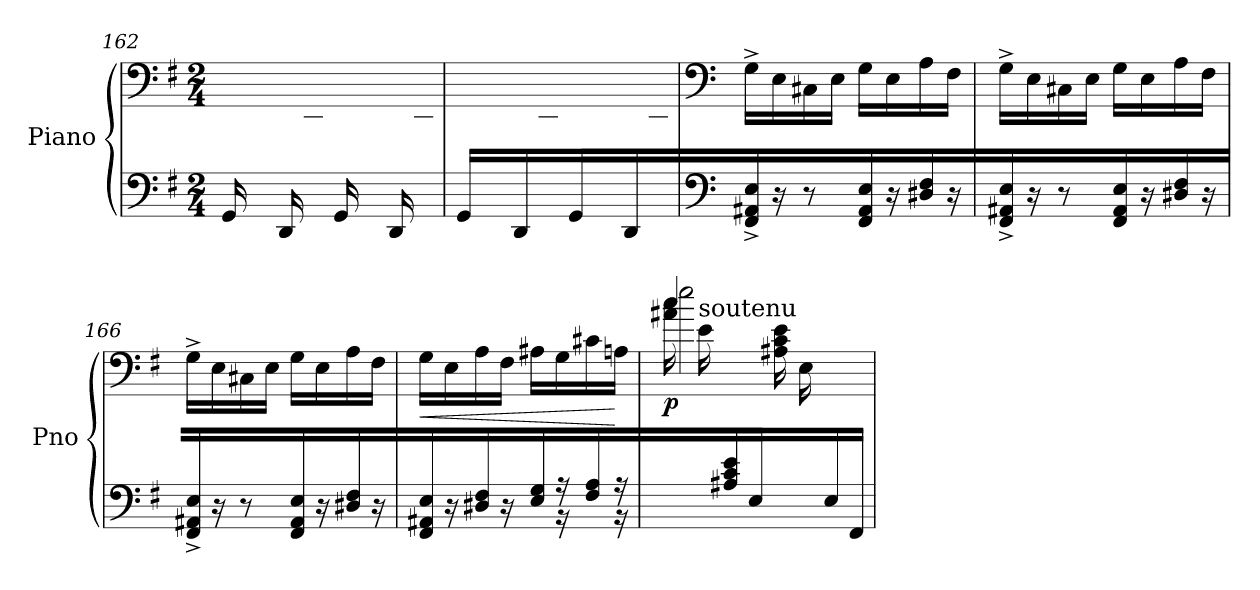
**kern	**kern	**dynam
*part1	*part1	*part1
*staff2	*staff1	*staff1/2
*I"Piano	*	*
*I'Pno	*	*
*clefF4	*clefF4	*
*k[f#]	*k[f#]	*
*G:	*G:	*
*M2/4	*M2/4	*
=162	=162	=162
*^	*	*
16GG/LL	2ryy	16ryy	.
16ryy	.	16FF#\ 16AA#X\ 16C#X\	.
16DD/	.	16ryy	.
16ryy	.	16EE\ 16AA#\ 16C#\JJ	.
16GG/LL	.	16ryy	.
16ryy	.	16FF#\ 16AA#\ 16C#\	.
16DD/	.	16ryy	.
16ryy	.	16EE\ 16AA#\ 16C#\JJ	.
=163	=163	=163	=163
16GG/LL	2ryy	16ryy	.
16ryy	.	16FF#\ 16AA#X\ 16C#X\	.
16DD/	.	16ryy	.
16ryy	.	16EE\ 16AA#\ 16C#\JJ	.
16GG/LL	.	16ryy	.
16ryy	.	16FF#\ 16AA#\ 16C#\	.
16DD/	.	16ryy	.
16ryy	.	16EE\ 16AA#\ 16C#\JJ	.
*v	*v	*	*
!!LO:PB:g=z
=164	=164	=164
*clefF4	*clefF4	*
16FF#/^ 16AA#X/^ 16E/^	16G^\LL	.
16r	16E\	.
8r	16C#X\	.
.	16E\JJ	.
16FF#/ 16AA#/ 16E/LL	16G\LL	.
16r	16E\	.
16D#X/ 16F#/JJ	16A\	.
16r	16F#\JJ	.
=165	=165	=165
16FF#/^ 16AA#X/^ 16E/^	16G^\LL	.
16r	16E\	.
8r	16C#X\	.
.	16E\JJ	.
16FF#/ 16AA#/ 16E/LL	16G\LL	.
16r	16E\	.
16D#X/ 16F#/JJ	16A\	.
16r	16F#\JJ	.
=166	=166	=166
16FF#/^ 16AA#X/^ 16E/^	16G^\LL	.
16r	16E\	.
8r	16C#X\	.
.	16E\JJ	.
16FF#/ 16AA#/ 16E/LL	16G\LL	.
16r	16E\	.
16D#X/ 16F#/JJ	16A\	.
16r	16F#\JJ	.
=167	=167	=167
*^	*	*
!	!	!	!LO:HP:b
16FF#/ 16AA#X/ 16E/LL	16ryy	16G\LL	<
*v	*v	*	*
16r	16E\	.
16D#X/ 16F#/JJ	16A\	.
16r	16F#\JJ	.
16E\ 16G\LL	16A#X\LL	.
*^	*	*
16r	16r	16G\	.
16F#\ 16A\JJ	16ryy	16c#X\	.
16r	16r	16An\JJ	[
!!LO:LB:g=z
=168	=168	=168	=168
*	*	*^	*
*	*	*	*^	*
!	!	!	!	!	!LO:DY:b
8ryy	4ryy	16a#X\ 16cc\LL	2ee\	4cc/	p
!	!	!LO:TX:a:t=soutenu	!	!	!
.	.	16e\	.	.	.
16A#X/ 16c/ 16e/	.	8ryy	.	.	.
16E/JJ	.	.	.	.	.
8ryy	4ryy	16A#\ 16c\ 16e\LL	.	4ryy	.
.	.	16E\	.	.	.
16E/	.	8ryy	.	.	.
16FF#/JJ	.	.	.	.	.
*v	*v	*	*	*	*
*	*v	*v	*v	*
=	=	=
*-	*-	*-
